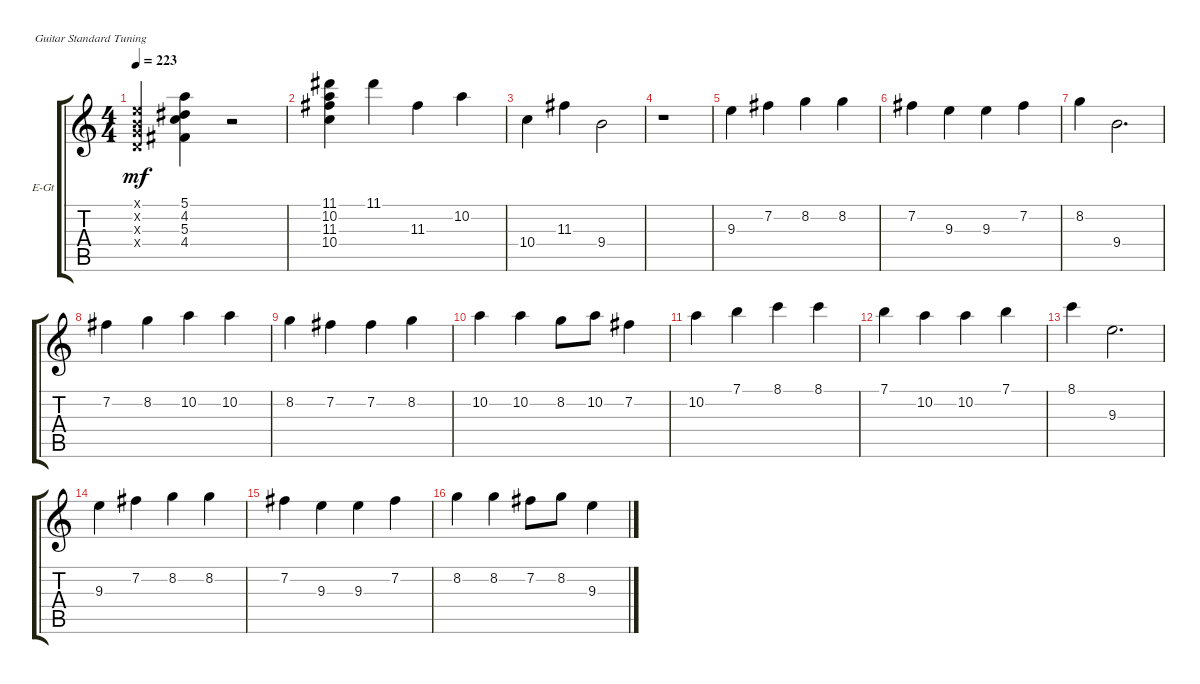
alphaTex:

\defaultSystemsLayout 4
\bracketExtendMode groupsimilarinstruments
\firstSystemTrackNameOrientation horizontal
\otherSystemsTrackNameOrientation horizontal
\track ("Electric Guitar" "E-Gt") {instrument electricguitarclean}
\staff {score tabs}
\tuning (E4 B3 G3 D3 A2 E2)
\ts (4 4)
\tempo 223
\clef g2
\scale
0.333333
\ks c
(0.1{x} 0.2{x} 0.3{x} 0.4{x}).4{dy mf} (5.1 4.2 5.3 4.4).4 r.2 |
\scale
0.333333 (11.1 10.2 11.3 10.4).4 11.1.4 11.3.4 10.2.4 |
\scale
0.333333 10.4.4 11.3.4 9.4.2 |
\scale
0.333333 r.1 |
\scale
0.333333 9.3.4 7.2.4 8.2.4 8.2.4 |
\scale
0.333333 7.2.4 9.3.4 9.3.4 7.2.4 |
\scale
0.333333 8.2.4 9.4.2{d} |
\scale
0.333333 7.2.4 8.2.4 10.2.4 10.2.4 |
\scale
0.333333 8.2.4 7.2.4 7.2.4 8.2.4 |
\scale
0.333333 10.2.4 10.2.4 8.2.8 10.2.8 7.2.4 |
\scale
0.333333 10.2.4 7.1.4 8.1.4 8.1.4 |
\scale
0.333333 7.1.4 10.2.4 10.2.4 7.1.4 |
\scale
0.333333 8.1.4 9.3.2{d} |
\scale
0.333333 9.3.4 7.2.4 8.2.4 8.2.4 |
\scale
0.333333 7.2.4 9.3.4 9.3.4 7.2.4 |
\scale
0.333333 8.2.4 8.2.4 7.2.8 8.2.8 9.3.4
